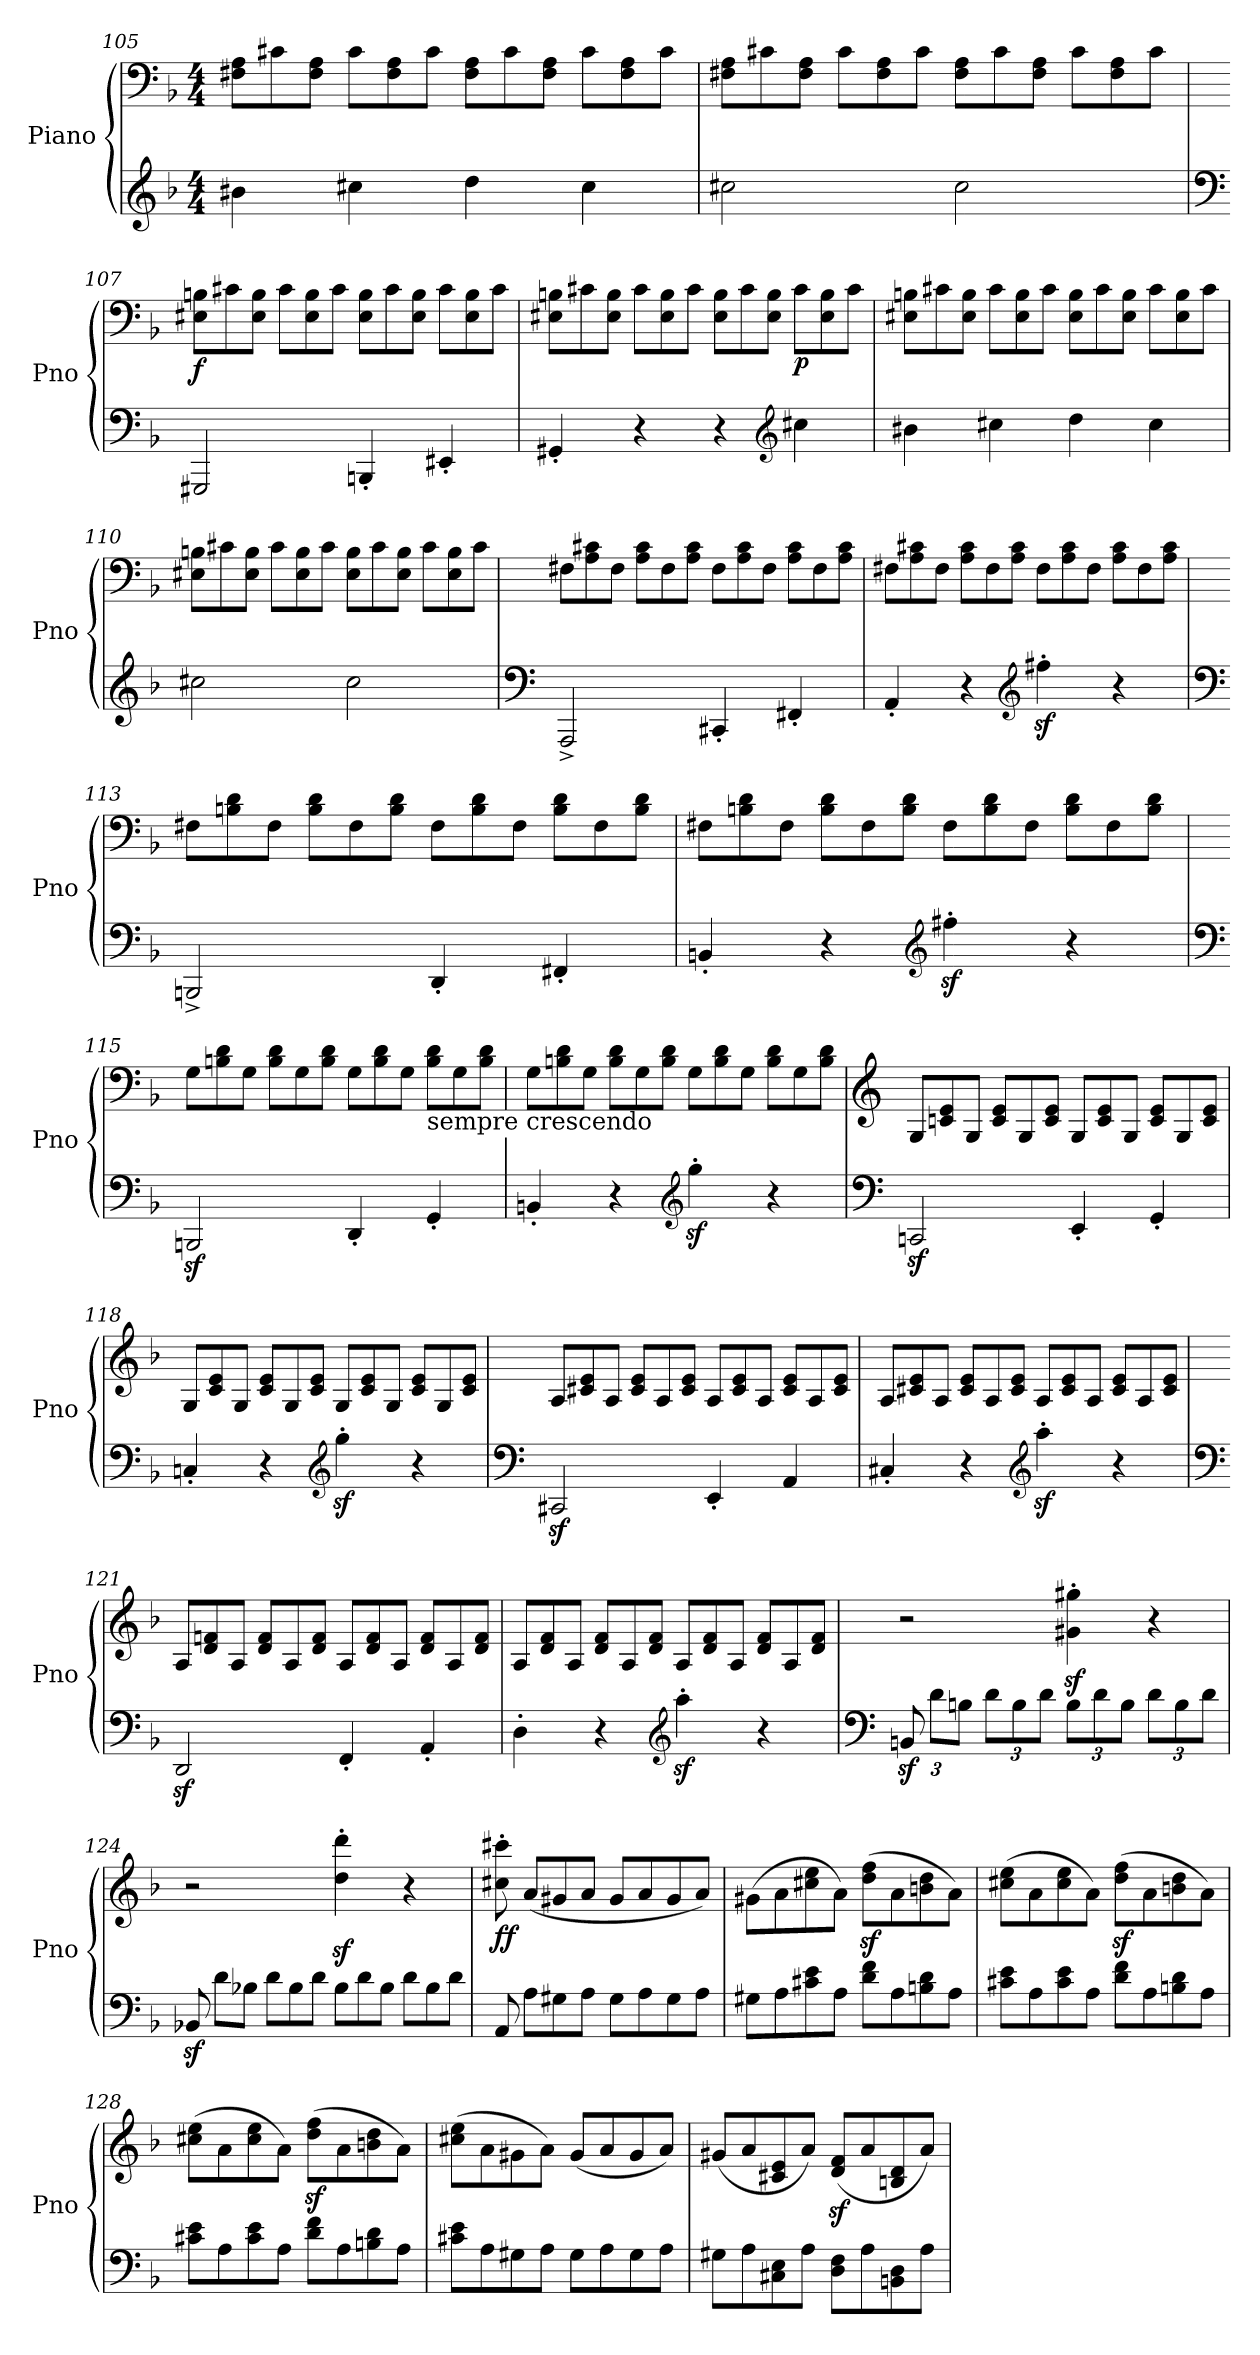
**kern	**kern	**dynam
*part1	*part1	*part1
*staff2	*staff1	*staff1/2
*I"Piano	*	*
*I'Pno	*	*
!!LO:PB:g=z
*clefG2	*clefF4	*
*k[b-]	*k[b-]	*
*d:	*d:	*
*M4/4	*M4/4	*
*	*Xtuplet	*
=105	=105	=105
4b#X\	12F#X\ 12A\L	.
.	12c#X\	.
.	12F#\ 12A\J	.
4cc#X\	12c#\L	.
.	12F#\ 12A\	.
.	12c#\J	.
4dd\	12F#\ 12A\L	.
.	12c#\	.
.	12F#\ 12A\J	.
4cc#\	12c#\L	.
.	12F#\ 12A\	.
.	12c#\J	.
=106	=106	=106
2cc#X\	12F#X\ 12A\L	.
.	12c#X\	.
.	12F#\ 12A\J	.
.	12c#\L	.
.	12F#\ 12A\	.
.	12c#\J	.
2cc#\	12F#\ 12A\L	.
.	12c#\	.
.	12F#\ 12A\J	.
.	12c#\L	.
.	12F#\ 12A\	.
.	12c#\J	.
=107	=107	=107
*clefF4	*	*
!	!	!LO:DY:b
2GGG#X/	12E#X\ 12Bn\L	f
.	12c#X\	.
.	12E#\ 12B\J	.
.	12c#\L	.
.	12E#\ 12B\	.
.	12c#\J	.
4BBBn'/	12E#\ 12B\L	.
.	12c#\	.
.	12E#\ 12B\J	.
4EE#X'/	12c#\L	.
.	12E#\ 12B\	.
.	12c#\J	.
!!LO:LB:g=z
=108	=108	=108
4GG#X'/	12E#X\ 12Bn\L	.
.	12c#X\	.
.	12E#\ 12B\J	.
4r	12c#\L	.
.	12E#\ 12B\	.
.	12c#\J	.
4r	12E#\ 12B\L	.
.	12c#\	.
.	12E#\ 12B\J	.
*clefG2	*	*
!	!	!LO:DY:b
4cc#X\	12c#\L	p
.	12E#\ 12B\	.
.	12c#\J	.
=109	=109	=109
4b#X\	12E#X\ 12Bn\L	.
.	12c#X\	.
.	12E#\ 12B\J	.
4cc#X\	12c#\L	.
.	12E#\ 12B\	.
.	12c#\J	.
4dd\	12E#\ 12B\L	.
.	12c#\	.
.	12E#\ 12B\J	.
4cc#\	12c#\L	.
.	12E#\ 12B\	.
.	12c#\J	.
=110	=110	=110
2cc#X\	12E#X\ 12Bn\L	.
.	12c#X\	.
.	12E#\ 12B\J	.
.	12c#\L	.
.	12E#\ 12B\	.
.	12c#\J	.
2cc#\	12E#\ 12B\L	.
.	12c#\	.
.	12E#\ 12B\J	.
.	12c#\L	.
.	12E#\ 12B\	.
.	12c#\J	.
!!LO:LB:g=z
=111	=111	=111
*clefF4	*	*
2AAA^/	12F#X\L	.
.	12A\ 12c#X\	.
.	12F#\J	.
.	12A\ 12c#\L	.
.	12F#\	.
.	12A\ 12c#\J	.
4CC#X'/	12F#\L	.
.	12A\ 12c#\	.
.	12F#\J	.
4FF#X'/	12A\ 12c#\L	.
.	12F#\	.
.	12A\ 12c#\J	.
=112	=112	=112
4AA'/	12F#X\L	.
.	12A\ 12c#X\	.
.	12F#\J	.
4r	12A\ 12c#\L	.
.	12F#\	.
.	12A\ 12c#\J	.
*clefG2	*	*
4ff#Xz<'\	12F#\L	.
.	12A\ 12c#\	.
.	12F#\J	.
4r	12A\ 12c#\L	.
.	12F#\	.
.	12A\ 12c#\J	.
=113	=113	=113
*clefF4	*	*
2BBBn^/	12F#X\L	.
.	12Bn\ 12d\	.
.	12F#\J	.
.	12B\ 12d\L	.
.	12F#\	.
.	12B\ 12d\J	.
4DD'/	12F#\L	.
.	12B\ 12d\	.
.	12F#\J	.
4FF#X'/	12B\ 12d\L	.
.	12F#\	.
.	12B\ 12d\J	.
!!LO:LB:g=z
=114	=114	=114
4BBn'/	12F#X\L	.
.	12Bn\ 12d\	.
.	12F#\J	.
4r	12B\ 12d\L	.
.	12F#\	.
.	12B\ 12d\J	.
*clefG2	*	*
4ff#Xz<'\	12F#\L	.
.	12B\ 12d\	.
.	12F#\J	.
4r	12B\ 12d\L	.
.	12F#\	.
.	12B\ 12d\J	.
=115	=115	=115
*clefF4	*	*
2BBBnz</	12G\L	.
.	12Bn\ 12d\	.
.	12G\J	.
.	12B\ 12d\L	.
.	12G\	.
.	12B\ 12d\J	.
4DD'/	12G\L	.
.	12B\ 12d\	.
.	12G\J	.
!	!LO:TX:b:t=sempre crescendo	!
4GG'/	12B\ 12d\L	.
.	12G\	.
.	12B\ 12d\J	.
=116	=116	=116
4BBn'/	12G\L	.
.	12Bn\ 12d\	.
.	12G\J	.
4r	12B\ 12d\L	.
.	12G\	.
.	12B\ 12d\J	.
*clefG2	*	*
4ggz<'\	12G\L	.
.	12B\ 12d\	.
.	12G\J	.
4r	12B\ 12d\L	.
.	12G\	.
.	12B\ 12d\J	.
!!LO:LB:g=z
=117	=117	=117
*clefF4	*clefG2	*
2CCnz</	12G/L	.
.	12cn/ 12e/	.
.	12G/J	.
.	12c/ 12e/L	.
.	12G/	.
.	12c/ 12e/J	.
4EE'/	12G/L	.
.	12c/ 12e/	.
.	12G/J	.
4GG'/	12c/ 12e/L	.
.	12G/	.
.	12c/ 12e/J	.
=118	=118	=118
4Cn'/	12G/L	.
.	12c/ 12e/	.
.	12G/J	.
4r	12c/ 12e/L	.
.	12G/	.
.	12c/ 12e/J	.
*clefG2	*	*
4ggz<'\	12G/L	.
.	12c/ 12e/	.
.	12G/J	.
4r	12c/ 12e/L	.
.	12G/	.
.	12c/ 12e/J	.
!!LO:LB:g=z
=119	=119	=119
*clefF4	*	*
2CC#Xz</	12A/L	.
.	12c#X/ 12e/	.
.	12A/J	.
.	12c#/ 12e/L	.
.	12A/	.
.	12c#/ 12e/J	.
4EE'/	12A/L	.
.	12c#/ 12e/	.
.	12A/J	.
4AA/	12c#/ 12e/L	.
.	12A/	.
.	12c#/ 12e/J	.
=120	=120	=120
4C#X'/	12A/L	.
.	12c#X/ 12e/	.
.	12A/J	.
4r	12c#/ 12e/L	.
.	12A/	.
.	12c#/ 12e/J	.
*clefG2	*	*
4aaz<'\	12A/L	.
.	12c#/ 12e/	.
.	12A/J	.
4r	12c#/ 12e/L	.
.	12A/	.
.	12c#/ 12e/J	.
!!LO:PB:g=z
=121	=121	=121
*clefF4	*	*
2DDz</	12A/L	.
.	12d/ 12fn/	.
.	12A/J	.
.	12d/ 12f/L	.
.	12A/	.
.	12d/ 12f/J	.
4FF'/	12A/L	.
.	12d/ 12f/	.
.	12A/J	.
4AA'/	12d/ 12f/L	.
.	12A/	.
.	12d/ 12f/J	.
=122	=122	=122
4D'\	12A/L	.
.	12d/ 12f/	.
.	12A/J	.
4r	12d/ 12f/L	.
.	12A/	.
.	12d/ 12f/J	.
*clefG2	*	*
4aaz<'\	12A/L	.
.	12d/ 12f/	.
.	12A/J	.
4r	12d/ 12f/L	.
.	12A/	.
.	12d/ 12f/J	.
=123	=123	=123
*clefF4	*	*
*Xbrackettup	*	*
12BBnz</	2r	.
12d\L	.	.
12Bn\J	.	.
12d\L	.	.
12B\	.	.
12d\J	.	.
12B\L	4g#X\z>' 4gg#X\z>'	.
12d\	.	.
12B\J	.	.
12d\L	4r	.
12B\	.	.
12d\J	.	.
!!LO:LB:g=z
=124	=124	=124
*Xtuplet	*	*
12BB-Xz</	2r	.
12d\L	.	.
12B-X\J	.	.
12d\L	.	.
12B-\	.	.
12d\J	.	.
12B-\L	4dd\z>' 4ddd\z>'	.
12d\	.	.
12B-\J	.	.
12d\L	4r	.
12B-\	.	.
12d\J	.	.
=125	=125	=125
!	!	!LO:DY:b
8AA/	8cc#X\' 8ccc#X\'	ff
8A\L	(<8a/L	.
8G#X\	8g#X/	.
8A\J	8a/J	.
8G#\L	8g#/L	.
8A\	8a/	.
8G#\	8g#/	.
8A\J	8a/J)	.
=126	=126	=126
8G#X\L	(>8g#X\L	.
8A\	8a\	.
8c#X\ 8e\	8cc#X\ 8ee\	.
8A\J	8a\J)	.
8d\ 8f\L	(>8dd\z< 8ff\z<L	.
8A\	8a\	.
8Bn\ 8d\	8bn\ 8dd\	.
8A\J	8a\J)	.
=127	=127	=127
8c#X\ 8e\L	(>8cc#X\ 8ee\L	.
8A\	8a\	.
8c#\ 8e\	8cc#\ 8ee\	.
8A\J	8a\J)	.
8d\ 8f\L	(>8dd\z< 8ff\z<L	.
8A\	8a\	.
8Bn\ 8d\	8bn\ 8dd\	.
8A\J	8a\J)	.
!!LO:LB:g=z
=128	=128	=128
8c#X\ 8e\L	(>8cc#X\ 8ee\L	.
8A\	8a\	.
8c#\ 8e\	8cc#\ 8ee\	.
8A\J	8a\J)	.
8d\ 8f\L	(>8dd\z< 8ff\z<L	.
8A\	8a\	.
8Bn\ 8d\	8bn\ 8dd\	.
8A\J	8a\J)	.
=129	=129	=129
8c#X\ 8e\L	(>8cc#X\ 8ee\L	.
8A\	8a\	.
8G#X\	8g#X\	.
8A\J	8a\J)	.
8G#\L	(<8g#/L	.
8A\	8a/	.
8G#\	8g#/	.
8A\J	8a/J)	.
=130	=130	=130
8G#X\L	(<8g#X/L	.
8A\	8a/	.
8C#X\ 8E\	8c#X/ 8e/	.
8A\J	8a/J)	.
8D\ 8F\L	(<8d/z< 8f/z<L	.
8A\	8a/	.
8BBn\ 8D\	8Bn/ 8d/	.
8A\J	8a/J)	.
=	=	=
*-	*-	*-
